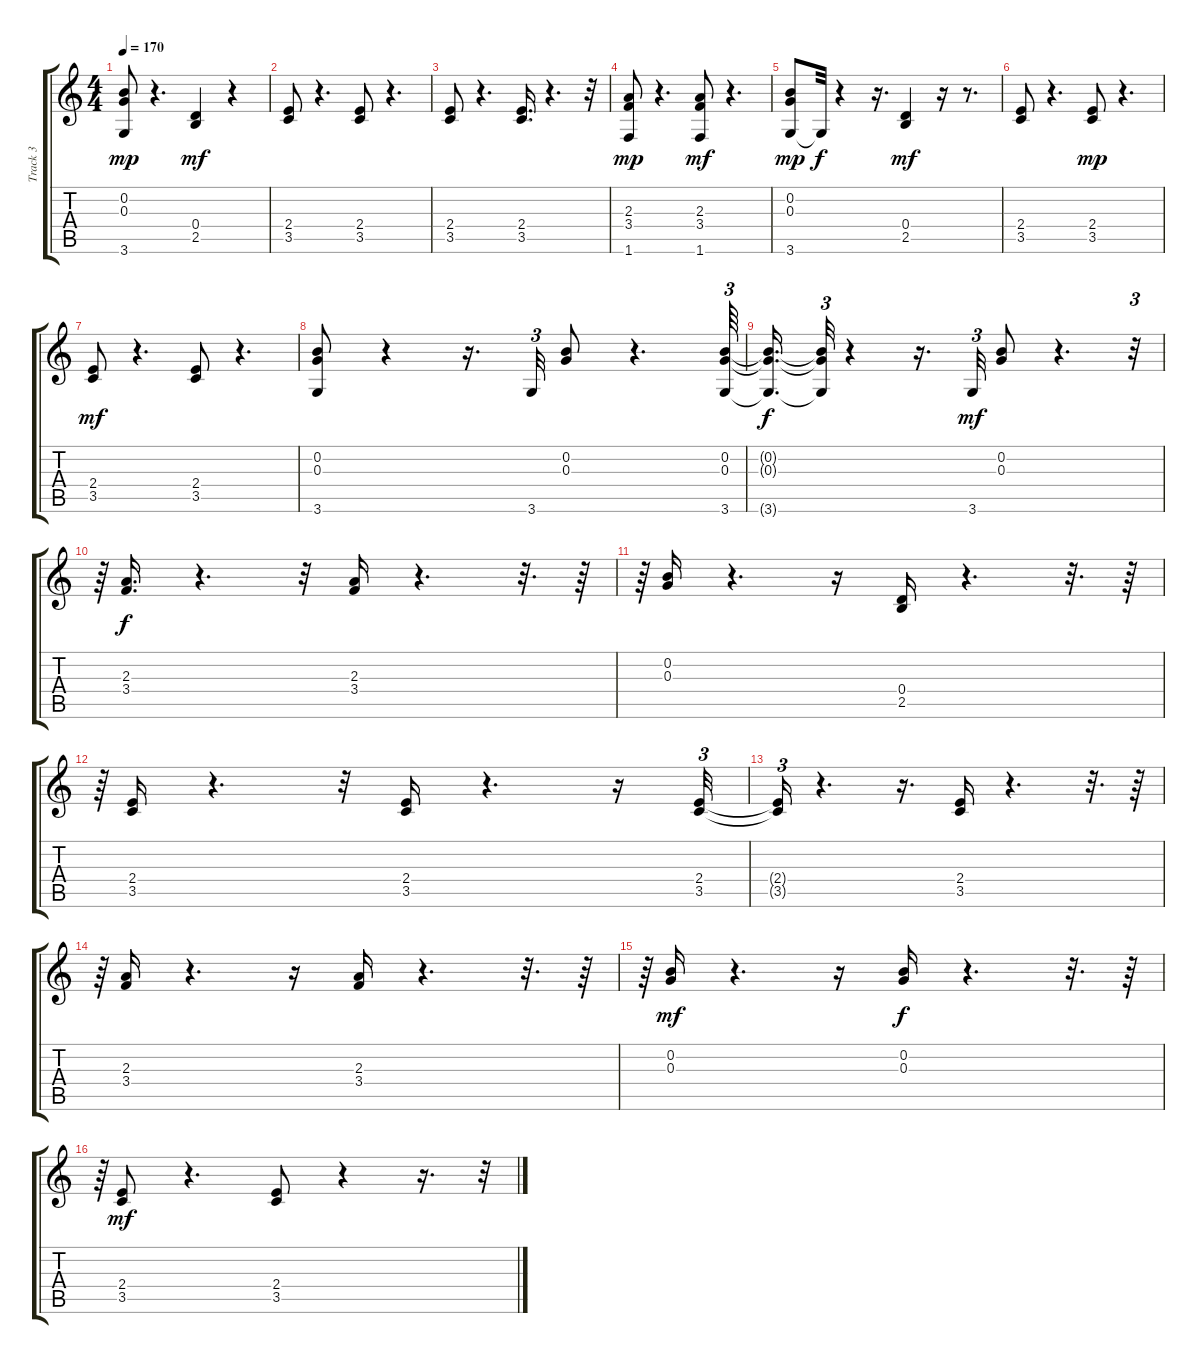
\track ("Track 3" "Track 3") {instrument acousticguitarsteel}
\staff {score tabs}
\tuning (E4 B3 G3 D3 A2 E2) {hide}
\ts (4 4)
\tempo 170
\clef g2
\ks c
(0.2 0.3 3.6).8{dy mp} r.4{d} (0.4 2.5).4{dy mf} r.4 |
(2.4 3.5).8 r.4{d} (2.4 3.5).8 r.4{d} |
(2.4 3.5).8 r.4{d} (2.4 3.5).16{d} r.4{d} r.32 |
(2.3 3.4 1.6).8{dy mp} r.4{d} (2.3 3.4 1.6).8{dy mf} r.4{d} |
(0.2 0.3 3.6).8{dy mp} 3.6{t}.32{dy f} r.4 r.16{d} (0.4 2.5).4{dy mf} r.16 r.8{d} |
(2.4 3.5).8 r.4{d} (2.4 3.5).8{dy mp} r.4{d} |
(2.4 3.5).8{dy mf} r.4{d} (2.4 3.5).8 r.4{d} |
(0.2 0.3 3.6).8 r.4 r.16{d} 3.6.32{tu (3 2)} (0.2 0.3).8 r.4{d} (0.2 0.3 3.6).64{tu (3 2)} |
(0.2{t} 0.3{t} 3.6{t}).16{d dy f} (0.2{t} 0.3{t} 3.6{t}).32{tu (3 2)} r.4 r.16{d} 3.6.32{tu (3 2) dy mf} (0.2 0.3).8 r.4{d} r.32{tu (3 2)} |
r.64{tu (3 2)} (2.3 3.4).16{d dy f} r.4{d} r.32 (2.3 3.4).16 r.4{d} r.32{d} r.64 |
r.64{tu (3 2)} (0.2 0.3).16 r.4{d} r.16 (0.4 2.5).16 r.4{d} r.32{d} r.64 |
r.64{tu (3 2)} (2.4 3.5).16 r.4{d} r.32 (2.4 3.5).16 r.4{d} r.16 (2.4 3.5).32{tu (3 2)} |
(2.4{t} 3.5{t}).16{tu (3 2)} r.4{d} r.16{d} (2.4 3.5).16 r.4{d} r.32{d} r.64 |
r.64{tu (3 2)} (2.3 3.4).16 r.4{d} r.16 (2.3 3.4).16 r.4{d} r.32{d} r.64 |
r.64{tu (3 2)} (0.2 0.3).16{dy mf} r.4{d} r.16 (0.2 0.3).16{dy f} r.4{d} r.32{d} r.64 |
r.64{tu (3 2)} (2.4 3.5).8{dy mf} r.4{d} (2.4 3.5).8 r.4 r.16{d} r.32{tu (3 2)}
